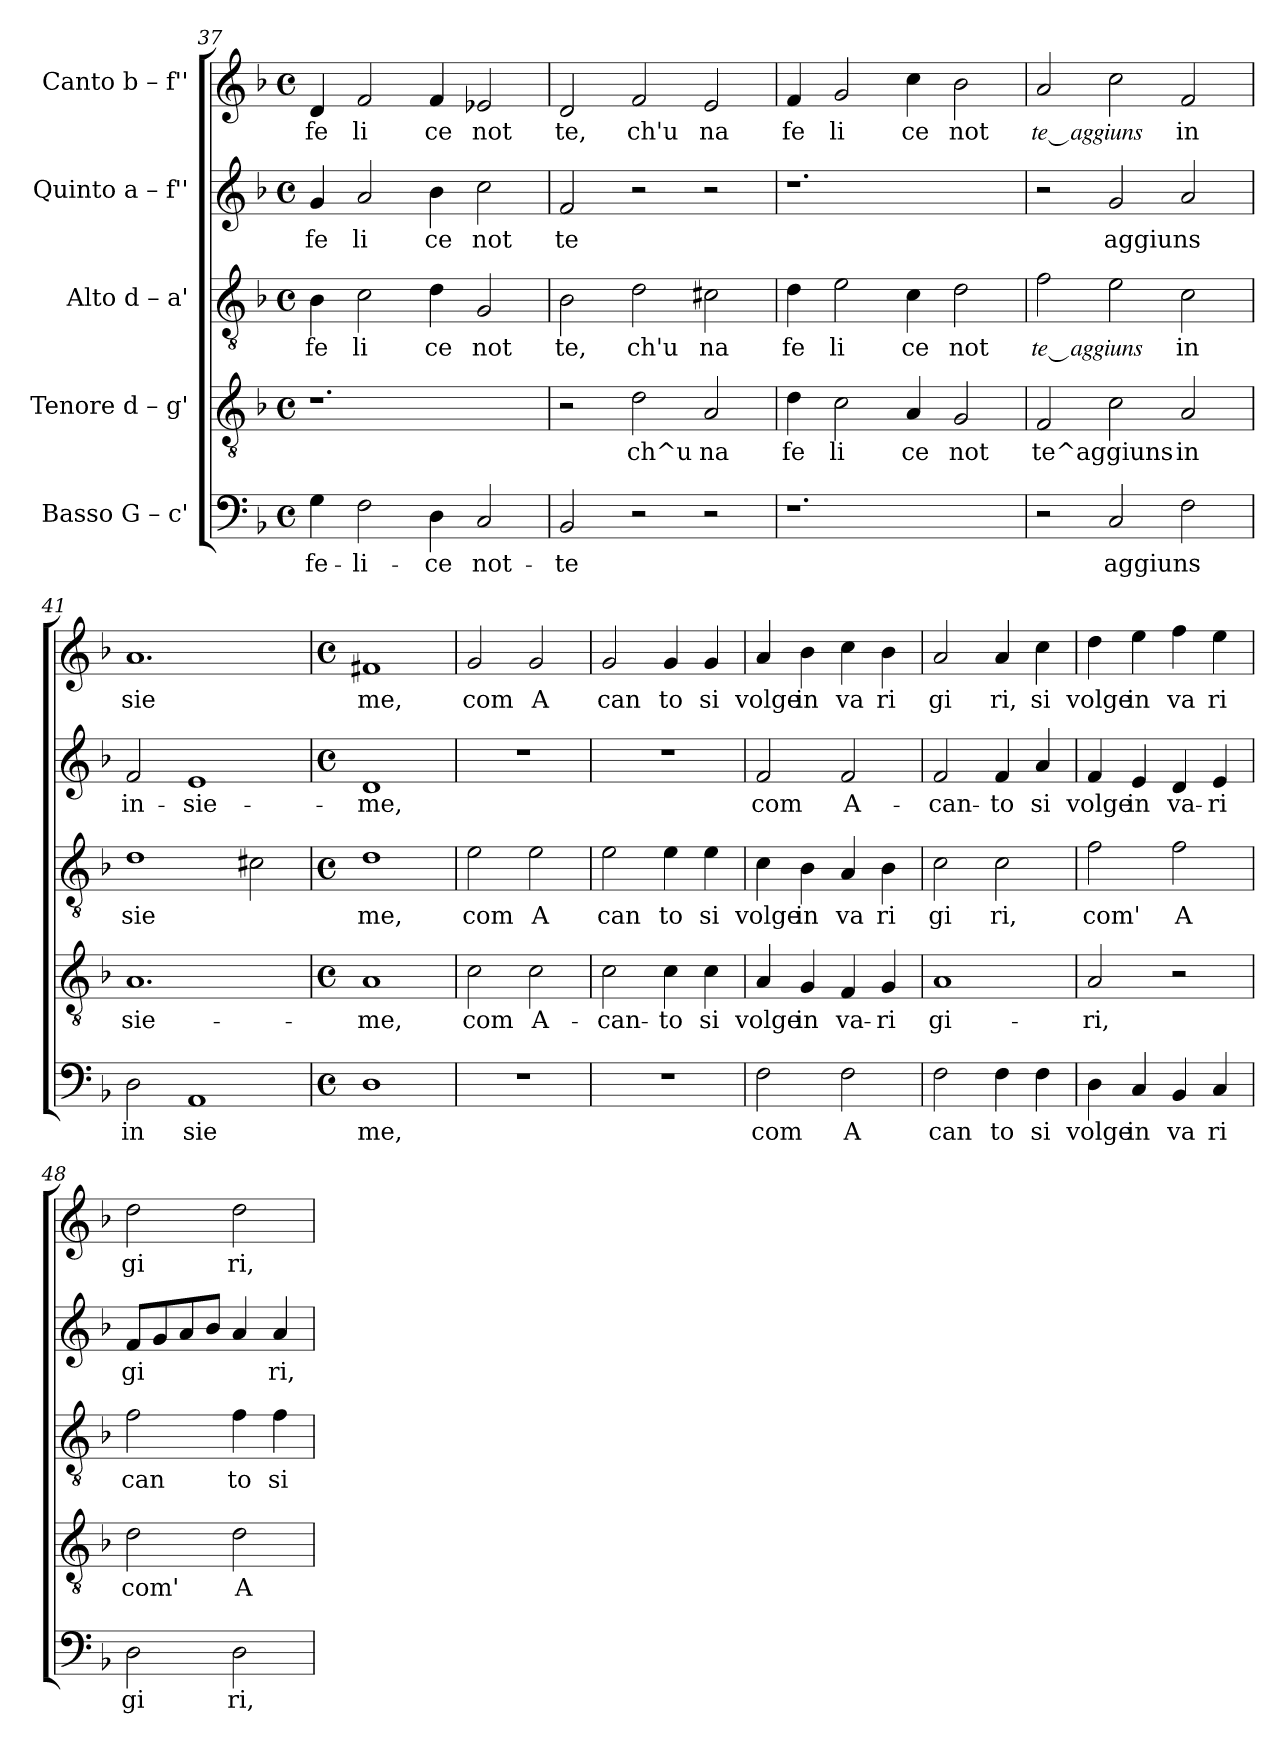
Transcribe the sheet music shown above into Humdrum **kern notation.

**kern	**text	**kern	**text	**kern	**text	**kern	**text	**kern	**text
*part5	*part5	*part4	*part4	*part3	*part3	*part2	*part2	*part1	*part1
*staff5	*staff5	*staff4	*staff4	*staff3	*staff3	*staff2	*staff2	*staff1	*staff1
*I"Basso  G – c'	*	*I"Tenore  d – g'	*	*I"Alto  d – a'	*	*I"Quinto  a – f''	*	*I"Canto  b – f''	*
*clefF4	*	*clefGv2	*	*clefGv2	*	*clefG2	*	*clefG2	*
*k[b-]	*	*k[b-]	*	*k[b-]	*	*k[b-]	*	*k[b-]	*
*F:	*	*F:	*	*F:	*	*F:	*	*F:	*
*M4/4	*	*M4/4	*	*M4/4	*	*M4/4	*	*M4/4	*
*met(c)	*	*met(c)	*	*met(c)	*	*met(c)	*	*met(c)	*
=37	=37	=37	=37	=37	=37	=37	=37	=37	=37
!	!LO:LY:b:rj	!	!	!	!LO:LY:b:cj	!	!LO:LY:b:rj	!	!LO:LY:b:rj
4G\	fe-	1.r	.	4B-\	fe	4g/	fe	4d/	fe
!	!LO:LY:b:rj	!	!	!	!LO:LY:b:cj	!	!LO:LY:b:rj	!	!LO:LY:b:rj
2F\	-li-	.	.	2c\	li	2a/	li	2f/	li
!	!LO:LY:b:rj	!	!	!	!LO:LY:b:cj	!	!LO:LY:b:rj	!	!LO:LY:b:rj
4D\	-ce	.	.	4d\	ce	4b-\	ce	4f/	ce
!	!LO:LY:b:rj	!	!	!	!LO:LY:b:cj	!	!LO:LY:b:rj	!	!LO:LY:b:rj
2C/	not-	.	.	2G/	not	2cc\	not	2e-X/	not
=38	=38	=38	=38	=38	=38	=38	=38	=38	=38
!	!LO:LY:b:rj	!	!	!	!LO:LY:b:cj	!	!LO:LY:b:rj	!	!LO:LY:b:rj
2BB-/	-te	2r	.	2B-\	te,	2f/	te	2d/	te,
!	!	!	!LO:LY:b:rj	!	!LO:LY:b:cj	!	!	!	!LO:LY:b:rj
2r	.	2d\	ch^u	2d\	ch'u	2r	.	2f/	ch'u
!	!	!	!LO:LY:b:rj	!	!LO:LY:b:cj	!	!	!	!LO:LY:b:rj
2r	.	2A/	na	2c#X\	na	2r	.	2e/	na
=39	=39	=39	=39	=39	=39	=39	=39	=39	=39
!	!	!	!LO:LY:b:rj	!	!LO:LY:b:cj	!	!	!	!LO:LY:b:rj
1.r	.	4d\	fe	4d\	fe	1.r	.	4f/	fe
!	!	!	!LO:LY:b:rj	!	!LO:LY:b:cj	!	!	!	!LO:LY:b:rj
.	.	2c\	li	2e\	li	.	.	2g/	li
!	!	!	!LO:LY:b:rj	!	!LO:LY:b:cj	!	!	!	!LO:LY:b:rj
.	.	4A/	ce	4c\	ce	.	.	4cc\	ce
!	!	!	!LO:LY:b:rj	!	!LO:LY:b:cj	!	!	!	!LO:LY:b:rj
.	.	2G/	not	2d\	not	.	.	2b-\	not
=40	=40	=40	=40	=40	=40	=40	=40	=40	=40
!	!	!	!LO:LY:b:rj	!	!LO:LY:b:cj	!	!	!	!LO:LY:b:rj
2r	.	2F/	te^aggiuns	2f\	te‿aggiuns	2r	.	2a/	te‿aggiuns
!	!LO:LY:b:rj	!	!LO:LY:b:rj	!	!LO:LY:b:cj	!	!LO:LY:b:rj	!	!LO:LY:b:rj
2C/	aggiuns	2c\	.	2e\	.	2g/	aggiuns	2cc\	.
!	!LO:LY:b:rj	!	!LO:LY:b:rj	!	!LO:LY:b:cj	!	!LO:LY:b:rj	!	!LO:LY:b:rj
2F\	.	2A/	in	2c\	in	2a/	.	2f/	in
!!LO:LB:g=z
=41	=41	=41	=41	=41	=41	=41	=41	=41	=41
!	!LO:LY:b:rj	!	!LO:LY:b:rj	!	!LO:LY:b:cj	!	!LO:LY:b:rj	!	!LO:LY:b:rj
2D\	in	1.A	sie-	1d	sie	2f/	in-	1.a	sie
!	!LO:LY:b:rj	!	!	!	!	!	!LO:LY:b:rj	!	!
1AA	sie	.	.	.	.	1e	-sie-	.	.
!	!	!	!	!	!LO:LY:b:cj	!	!	!	!
.	.	.	.	2c#X\	.	.	.	.	.
=42	=42	=42	=42	=42	=42	=42	=42	=42	=42
*M4/4	*	*M4/4	*	*M4/4	*	*M4/4	*	*M4/4	*
*met(c)	*	*met(c)	*	*met(c)	*	*met(c)	*	*met(c)	*
!	!LO:LY:b:rj	!	!LO:LY:b:rj	!	!LO:LY:b:cj	!	!LO:LY:b:rj	!	!LO:LY:b:rj
1D	me,	1A	-me,	1d	me,	1d	-me,	1f#X	me,
=43	=43	=43	=43	=43	=43	=43	=43	=43	=43
!	!	!	!LO:LY:b:rj	!	!LO:LY:b:cj	!	!	!	!LO:LY:b:rj
1r	.	2c\	com	2e\	com	1r	.	2g/	com
!	!	!	!LO:LY:b:rj	!	!LO:LY:b:cj	!	!	!	!LO:LY:b:rj
.	.	2c\	A-	2e\	A	.	.	2g/	A
=44	=44	=44	=44	=44	=44	=44	=44	=44	=44
!	!	!	!LO:LY:b:rj	!	!LO:LY:b:cj	!	!	!	!LO:LY:b:rj
1r	.	2c\	-can-	2e\	can	1r	.	2g/	can
!	!	!	!LO:LY:b:rj	!	!LO:LY:b:cj	!	!	!	!LO:LY:b:rj
.	.	4c\	-to	4e\	to	.	.	4g/	to
!	!	!	!LO:LY:b:rj	!	!LO:LY:b:cj	!	!	!	!LO:LY:b:rj
.	.	4c\	si	4e\	si	.	.	4g/	si
=45	=45	=45	=45	=45	=45	=45	=45	=45	=45
!	!LO:LY:b:rj	!	!LO:LY:b:rj	!	!LO:LY:b:cj	!	!LO:LY:b:rj	!	!LO:LY:b:rj
2F\	com	4A/	volge	4c\	volge	2f/	com	4a/	volge
!	!	!	!LO:LY:b:rj	!	!LO:LY:b:cj	!	!	!	!LO:LY:b:rj
.	.	4G/	in	4B-\	in	.	.	4b-\	in
!	!LO:LY:b:rj	!	!LO:LY:b:rj	!	!LO:LY:b:cj	!	!LO:LY:b:rj	!	!LO:LY:b:rj
2F\	A	4F/	va-	4A/	va	2f/	A-	4cc\	va
!	!	!	!LO:LY:b:rj	!	!LO:LY:b:cj	!	!	!	!LO:LY:b:rj
.	.	4G/	-ri	4B-\	ri	.	.	4b-\	ri
=46	=46	=46	=46	=46	=46	=46	=46	=46	=46
!	!LO:LY:b:rj	!	!LO:LY:b:rj	!	!LO:LY:b:cj	!	!LO:LY:b:rj	!	!LO:LY:b:rj
2F\	can	1A	gi-	2c\	gi	2f/	-can-	2a/	gi
!	!LO:LY:b:rj	!	!	!	!LO:LY:b:cj	!	!LO:LY:b:rj	!	!LO:LY:b:rj
4F\	to	.	.	2c\	ri,	4f/	-to	4a/	ri,
!	!LO:LY:b:rj	!	!	!	!	!	!LO:LY:b:rj	!	!LO:LY:b:rj
4F\	si	.	.	.	.	4a/	si	4cc\	si
=47	=47	=47	=47	=47	=47	=47	=47	=47	=47
!	!LO:LY:b:rj	!	!LO:LY:b:rj	!	!LO:LY:b:cj	!	!LO:LY:b:rj	!	!LO:LY:b:rj
4D\	volge	2A/	-ri,	2f\	com'	4f/	volge	4dd\	volge
!	!LO:LY:b:rj	!	!	!	!	!	!LO:LY:b:rj	!	!LO:LY:b:rj
4C/	in	.	.	.	.	4e/	in	4ee\	in
!	!LO:LY:b:rj	!	!	!	!LO:LY:b:cj	!	!LO:LY:b:rj	!	!LO:LY:b:rj
4BB-/	va	2r	.	2f\	A	4d/	va-	4ff\	va
!	!LO:LY:b:rj	!	!	!	!	!	!LO:LY:b:rj	!	!LO:LY:b:rj
4C/	ri	.	.	.	.	4e/	-ri	4ee\	ri
=48	=48	=48	=48	=48	=48	=48	=48	=48	=48
!	!LO:LY:b:rj	!	!LO:LY:b:rj	!	!LO:LY:b:cj	!	!LO:LY:b:rj	!	!LO:LY:b:rj
2D\	gi	2d\	com'	2f\	can	8f/L	gi-	2dd\	gi
!	!	!	!	!	!	!	!LO:LY:b:rj	!	!
.	.	.	.	.	.	8g/	--	.	.
!	!	!	!	!	!	!	!LO:LY:b:rj	!	!
.	.	.	.	.	.	8a/	--	.	.
!	!	!	!	!	!	!	!LO:LY:b:rj	!	!
.	.	.	.	.	.	8b-/J	--	.	.
!	!LO:LY:b:rj	!	!LO:LY:b:rj	!	!LO:LY:b:cj	!	!LO:LY:b:rj	!	!LO:LY:b:rj
2D\	ri,	2d\	A-	4f\	to	4a/	--	2dd\	ri,
!	!	!	!	!	!LO:LY:b:cj	!	!LO:LY:b:rj	!	!
.	.	.	.	4f\	si	4a/	-ri,	.	.
=	=	=	=	=	=	=	=	=	=
*-	*-	*-	*-	*-	*-	*-	*-	*-	*-
